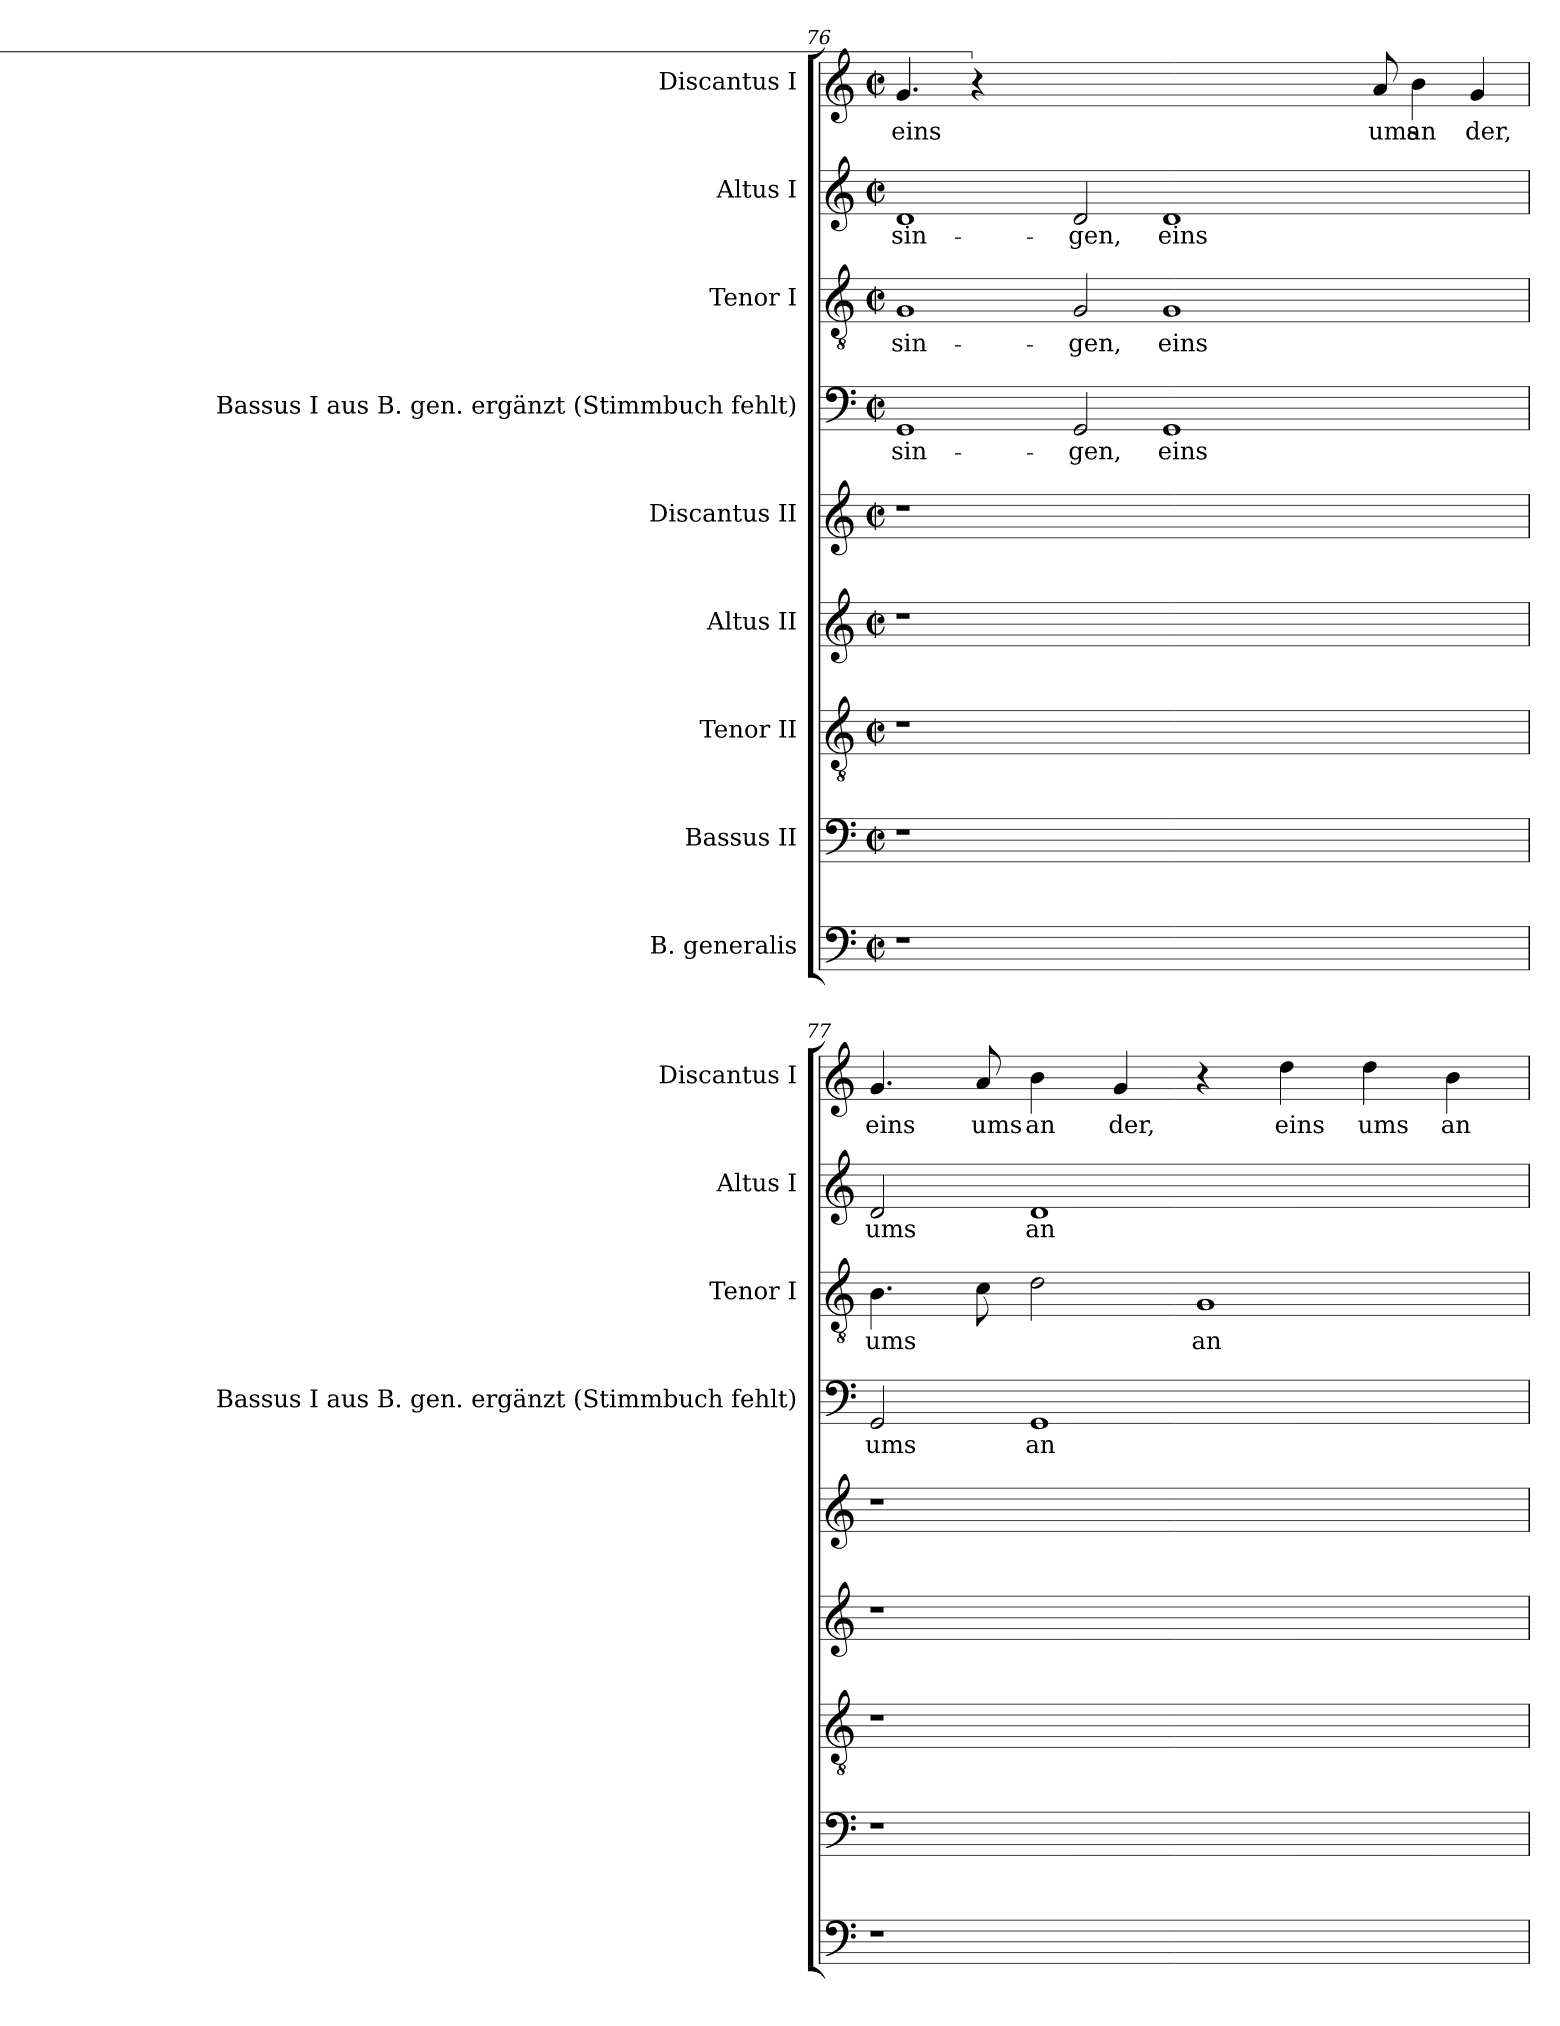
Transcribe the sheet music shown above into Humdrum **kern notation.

**kern	**kern	**kern	**kern	**kern	**kern	**text	**kern	**text	**kern	**text	**kern	**text
*part9	*part8	*part7	*part6	*part5	*part4	*part4	*part3	*part3	*part2	*part2	*part1	*part1
*staff9	*staff8	*staff7	*staff6	*staff5	*staff4	*staff4	*staff3	*staff3	*staff2	*staff2	*staff1	*staff1
*I"B. generalis	*I"Bassus II	*I"Tenor II	*I"Altus II	*I"Discantus II	*I"Bassus I aus B. gen. ergänzt  (Stimmbuch fehlt)	*	*I"Tenor I	*	*I"Altus I	*	*I"Discantus I	*
*	*	*	*	*	*I'Bassus I aus B. gen. ergänzt  (Stimmbuch fehlt)	*	*I'Tenor I	*	*I'Altus I	*	*I'Discantus I	*
*clefF4	*clefF4	*clefGv2	*clefG2	*clefG2	*clefF4	*	*clefGv2	*	*clefG2	*	*clefG2	*
*M2/2	*M2/2	*M2/2	*M2/2	*M2/2	*M2/2	*	*M2/2	*	*M2/2	*	*M2/2	*
*met(c|)	*met(c|)	*met(c|)	*met(c|)	*met(c|)	*met(c|)	*	*met(c|)	*	*met(c|)	*	*met(c|)	*
=76	=76	=76	=76	=76	=76	=76	=76	=76	=76	=76	=76	=76
!	!	!	!	!	!	!LO:LY:b:cj	!	!LO:LY:b:cj	!	!LO:LY:b:cj	!	!LO:LY:b:cj
1r	1r	1r	1r	1r	1GG	sin-	1G	sin-	1d	sin-	4.g/	eins
!	!	!	!	!	!	!	!	!	!	!	!LO:N:vis=1	!
.	.	.	.	.	.	.	.	.	.	.	2%5r	.
!	!	!	!	!	!	!LO:LY:b:cj	!	!LO:LY:b:cj	!	!LO:LY:b:cj	!	!
0ryy	0ryy	0ryy	0ryy	0ryy	2GG/	-gen,	2G/	-gen,	2d/	-gen,	.	.
!	!	!	!	!	!	!LO:LY:b:cj	!	!LO:LY:b:cj	!	!LO:LY:b:cj	!	!
.	.	.	.	.	1GG	eins	1G	eins	1d	eins	.	.
.	.	.	.	.	1ryy	.	1ryy	.	1ryy	.	.	.
!	!	!	!	!	!	!	!	!	!	!	!	!LO:LY:b:cj
.	.	.	.	.	.	.	.	.	.	.	8a/	ums
!	!	!	!	!	!	!	!	!	!	!	!	!LO:LY:b:cj
2ryy	2ryy	2ryy	2ryy	2ryy	.	.	.	.	.	.	4b\	an
!	!	!	!	!	!	!	!	!	!	!	!	!LO:LY:b:cj
.	.	.	.	.	.	.	.	.	.	.	4g/	der,
=77	=77	=77	=77	=77	=77	=77	=77	=77	=77	=77	=77	=77
!	!	!	!	!	!	!LO:LY:b:cj	!	!LO:LY:b:cj	!	!LO:LY:b:cj	!	!LO:LY:b:cj
1r	1r	1r	1r	1r	2GG/	ums	4.B\	ums	2d/	ums	4.g/	eins
!	!	!	!	!	!	!	!	!	!	!	!	!LO:LY:b:cj
.	.	.	.	.	.	.	8c\	.	.	.	8a/	ums
!	!	!	!	!	!	!LO:LY:b:cj	!	!	!	!LO:LY:b:cj	!	!LO:LY:b:cj
.	.	.	.	.	1GG	an-	2d\	.	1d	an-	4b\	an
!	!	!	!	!	!	!	!	!	!	!	!	!LO:LY:b:cj
.	.	.	.	.	.	.	.	.	.	.	4g/	der,
!	!	!	!	!	!	!	!	!LO:LY:b:cj	!	!	!	!
1ryy	1ryy	1ryy	1ryy	1ryy	.	.	1G	an-	.	.	4r	.
!	!	!	!	!	!	!	!	!	!	!	!	!LO:LY:b:cj
.	.	.	.	.	.	.	.	.	.	.	4dd\	eins
!	!	!	!	!	!	!	!	!	!	!	!	!LO:LY:b:cj
.	.	.	.	.	2ryy	.	.	.	2ryy	.	4dd\	ums
!	!	!	!	!	!	!	!	!	!	!	!	!LO:LY:b:cj
.	.	.	.	.	.	.	.	.	.	.	4b\	an-
=	=	=	=	=	=	=	=	=	=	=	=	=
*-	*-	*-	*-	*-	*-	*-	*-	*-	*-	*-	*-	*-
